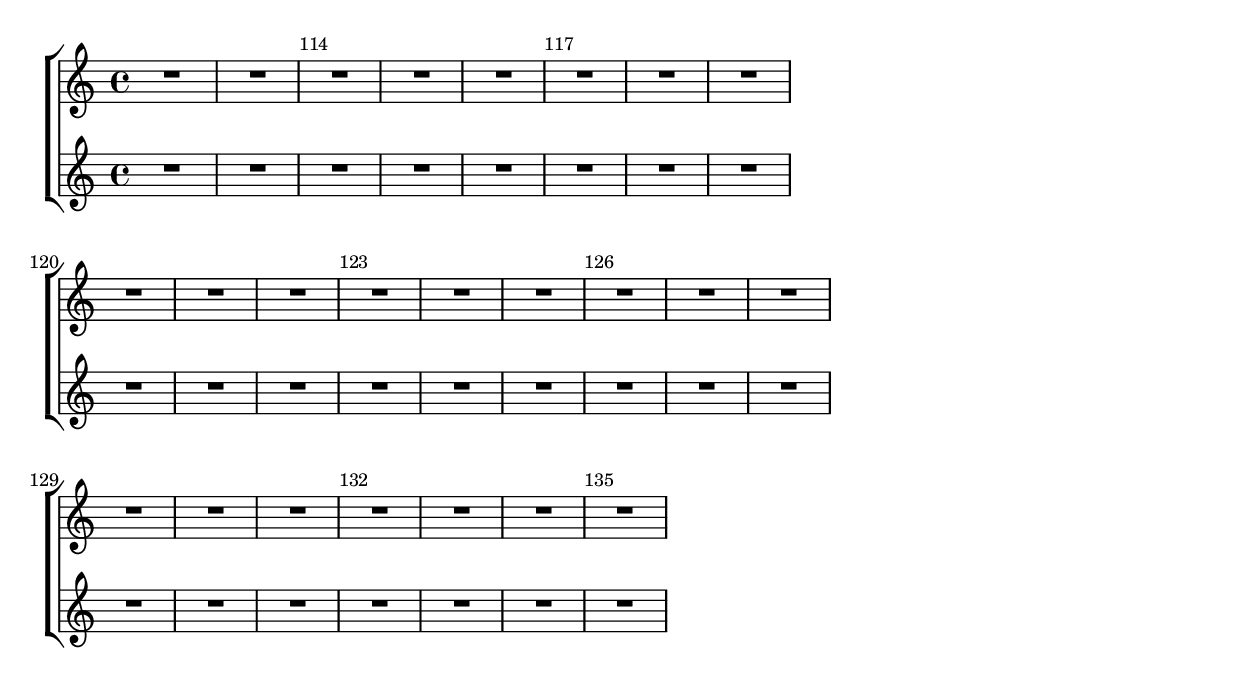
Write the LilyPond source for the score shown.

%% DO NOT EDIT this file manually; it is automatically
%% generated from LSR http://lsr.di.unimi.it
%% Make any changes in LSR itself, or in Documentation/snippets/new/ ,
%% and then run scripts/auxiliar/makelsr.py
%%
%% This file is in the public domain.
\version "2.18.0"

\header {
  lsrtags = "rhythms"

  texidoc = "
When left aligning bar numbers, overlapping problems may occur with
Staves brackets. The snippet solves this by keeping right aligned the
first bar number following line breaks.

"
  doctitle = "Consistently left aligned bar numbers"
} % begin verbatim

consistentlyLeftAlignedBarNumbers = {
  \override Score.BarNumber.break-visibility = #end-of-line-invisible
  \override Score.BarNumber.self-alignment-X =
    #(lambda (grob)
       (let ((break-dir (ly:item-break-dir grob)))
         (if (= break-dir RIGHT) RIGHT LEFT)))
}

\new ChoirStaff <<
  \new Staff {
    \relative c' {
      \set Score.barNumberVisibility = #(every-nth-bar-number-visible 3)
      \bar ""
      \consistentlyLeftAlignedBarNumbers

      \set Score.currentBarNumber = #112
      \repeat unfold 8 { R1 }
      \break
      \repeat unfold 9 { R1 }
      \break
      \repeat unfold 7 { R1 }
    }
  }
  \new Staff {
    \relative c' {
      \repeat unfold 24 { R1 }
    }
  }
>>

\layout {
  indent = #0
  ragged-right = ##t
  ragged-last = ##t
}
